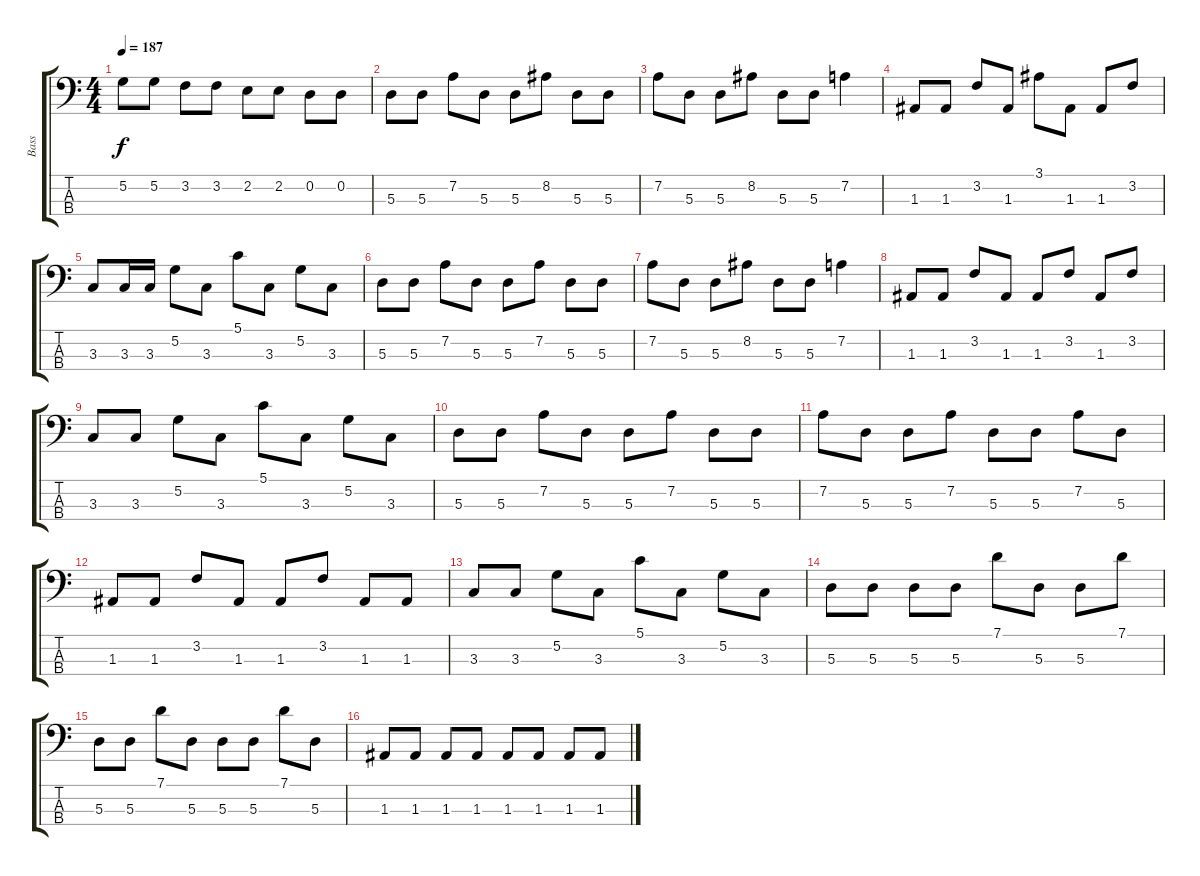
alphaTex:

\track ("Bass" "Bass") {instrument electricbassfinger}
\staff {score tabs}
\tuning (G2 D2 A1 E1) {hide}
\ts (4 4)
\tempo 187
\clef f4
\ks c
5.2.8{dy f} 5.2.8 3.2.8 3.2.8 2.2.8 2.2.8 0.2.8 0.2.8 |
5.3.8 5.3.8 7.2.8 5.3.8 5.3.8 8.2.8 5.3.8 5.3.8 |
7.2.8 5.3.8 5.3.8 8.2.8 5.3.8 5.3.8 7.2.4 |
1.3.8 1.3.8 3.2.8 1.3.8 3.1.8 1.3.8 1.3.8 3.2.8 |
3.3.8 3.3.16 3.3.16 5.2.8 3.3.8 5.1.8 3.3.8 5.2.8 3.3.8 |
5.3.8 5.3.8 7.2.8 5.3.8 5.3.8 7.2.8 5.3.8 5.3.8 |
7.2.8 5.3.8 5.3.8 8.2.8 5.3.8 5.3.8 7.2.4 |
1.3.8 1.3.8 3.2.8 1.3.8 1.3.8 3.2.8 1.3.8 3.2.8 |
3.3.8 3.3.8 5.2.8 3.3.8 5.1.8 3.3.8 5.2.8 3.3.8 |
5.3.8 5.3.8 7.2.8 5.3.8 5.3.8 7.2.8 5.3.8 5.3.8 |
7.2.8 5.3.8 5.3.8 7.2.8 5.3.8 5.3.8 7.2.8 5.3.8 |
1.3.8 1.3.8 3.2.8 1.3.8 1.3.8 3.2.8 1.3.8 1.3.8 |
3.3.8 3.3.8 5.2.8 3.3.8 5.1.8 3.3.8 5.2.8 3.3.8 |
5.3.8 5.3.8 5.3.8 5.3.8 7.1.8 5.3.8 5.3.8 7.1.8 |
5.3.8 5.3.8 7.1.8 5.3.8 5.3.8 5.3.8 7.1.8 5.3.8 |
1.3.8 1.3.8 1.3.8 1.3.8 1.3.8 1.3.8 1.3.8 1.3.8
